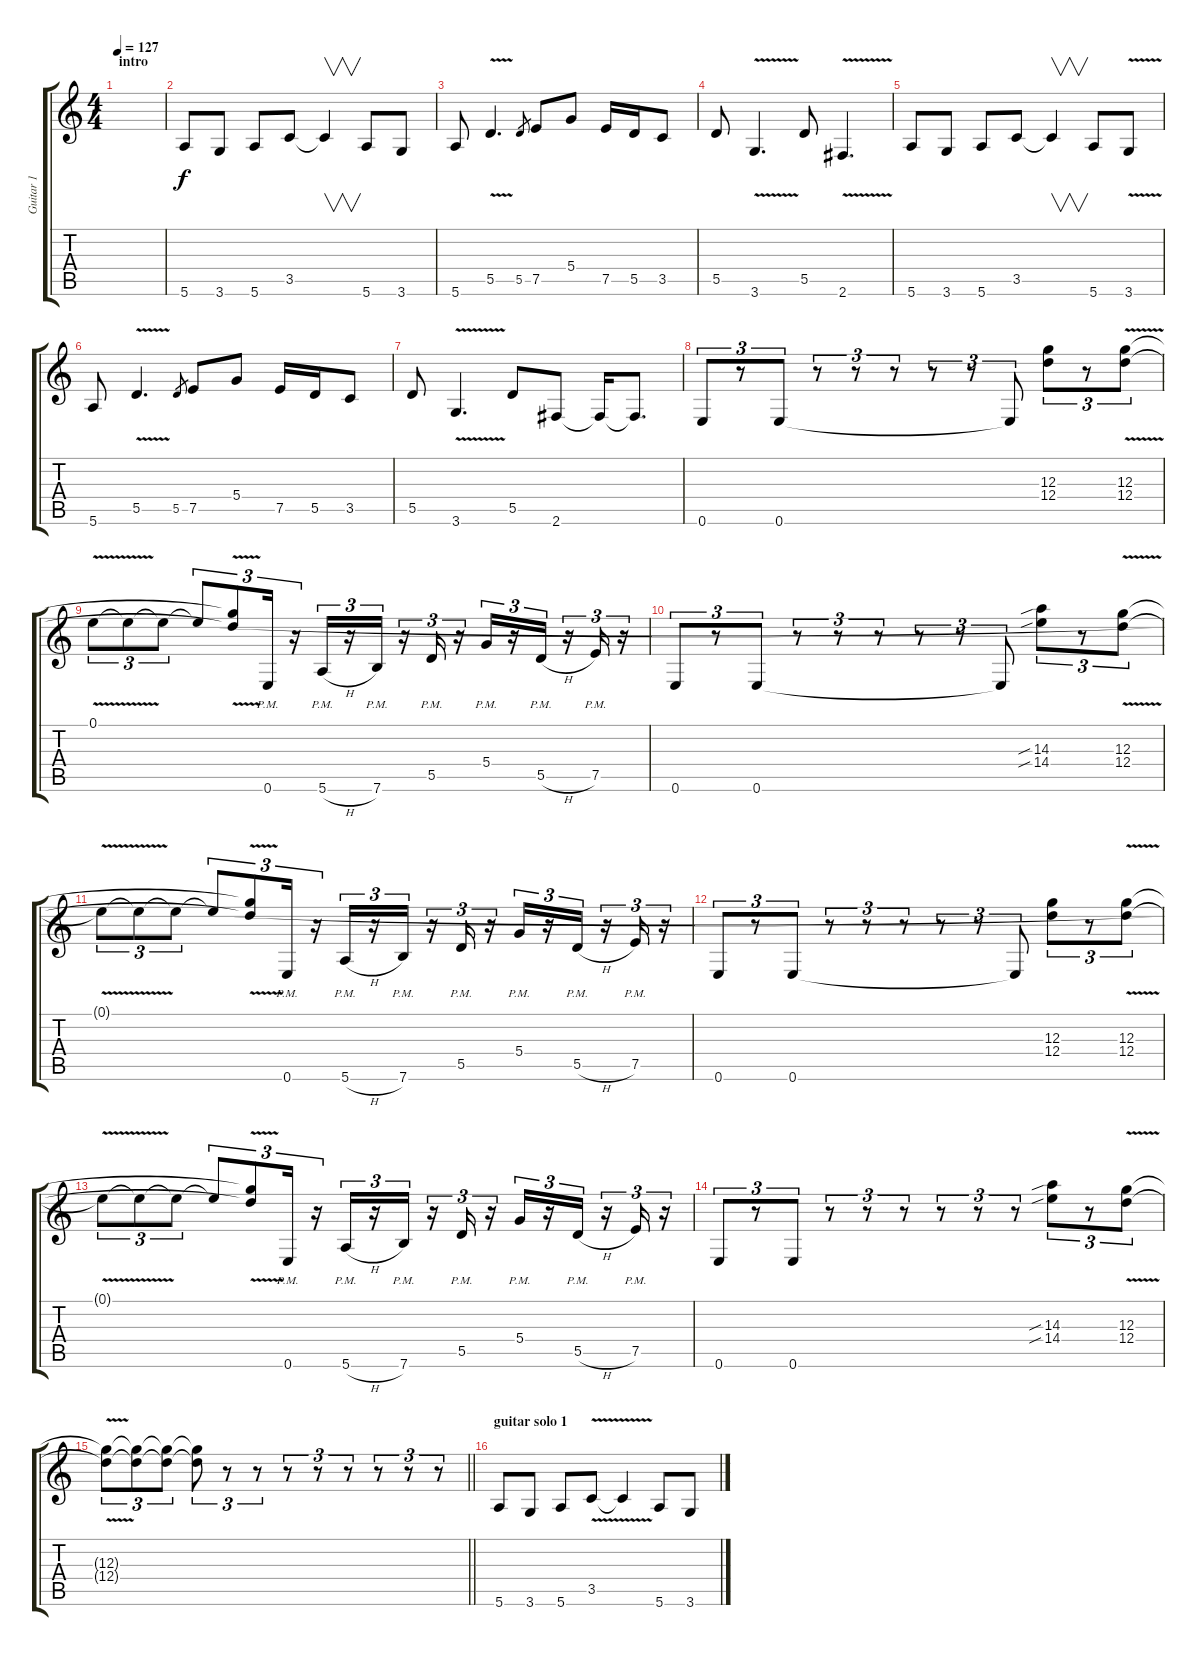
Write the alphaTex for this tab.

\track ("Guitar 1" "Guitar 1") {instrument electricguitarmuted}
\staff {score tabs}
\tuning (E4 B3 G3 D3 A2 E2) {hide}
\ts (4 4)
\section ("" "intro")
\tempo 127
\clef g2
\ks c
|
5.6.8 3.6.8 5.6.8 3.5.8 3.5{t}.4{v} 5.6.8 3.6.8 |
5.6.8 5.5{v}.4{d} 5.5.8{gr} 7.5.8 5.4.8 7.5.16 5.5.16 3.5.8 |
5.5.8 3.6{v}.4{d} 5.5.8 2.6{v}.4{d} |
5.6.8 3.6.8 5.6.8 3.5.8 3.5{t}.4{v} 5.6.8 3.6{v}.8 |
5.6.8 5.5{v}.4{d} 5.5.8{gr} 7.5.8 5.4.8 7.5.16 5.5.16 3.5.8 |
5.5.8 3.6{v}.4{d} 5.5.8 2.6.8 2.6{t}.16 2.6{t}.8{d} |
0.6.8{tu (3 2) txt " "} r.8{tu (3 2)} 0.6.8{tu (3 2)} r.8{tu (3 2)} r.8{tu (3 2)} r.8{tu (3 2)} r.8{tu (3 2)} r.8{tu (3 2)} 0.6{t}.8{tu (3 2)} (12.3 12.4).8{tu (3 2)} r.8{tu (3 2)} (12.3{v} 12.4{v}).8{tu (3 2)} |
0.1{v}.8{tu (3 2)} 0.1{t}.8{tu (3 2)} 0.1{t}.8{tu (3 2)} 0.1{t}.8{tu (3 2)} (12.3{t} 12.4{t}).8{tu (3 2)} 0.6{pm}.16{tu (3 2)} r.16{tu (3 2)} 5.6{h pm}.16{tu (3 2)} r.16{tu (3 2)} 7.6{pm}.16{tu (3 2)} r.16{tu (3 2)} 5.5{pm}.16{tu (3 2)} r.16{tu (3 2)} 5.4{pm}.16{tu (3 2)} r.16{tu (3 2)} 5.5{h pm}.16{tu (3 2)} r.16{tu (3 2)} 7.5{pm}.16{tu (3 2)} r.16{tu (3 2)} |
0.6.8{tu (3 2)} r.8{tu (3 2)} 0.6.8{tu (3 2)} r.8{tu (3 2)} r.8{tu (3 2)} r.8{tu (3 2)} r.8{tu (3 2)} r.8{tu (3 2)} 0.6{t}.8{tu (3 2)} (14.3{sib} 14.4{sib}).8{tu (3 2)} r.8{tu (3 2)} (12.3{v} 12.4{v}).8{tu (3 2)} |
0.1{v t}.8{tu (3 2)} 0.1{t}.8{tu (3 2)} 0.1{t}.8{tu (3 2)} 0.1{t}.8{tu (3 2)} (12.3{t} 12.4{t}).8{tu (3 2)} 0.6{pm}.16{tu (3 2)} r.16{tu (3 2)} 5.6{h pm}.16{tu (3 2)} r.16{tu (3 2)} 7.6{pm}.16{tu (3 2)} r.16{tu (3 2)} 5.5{pm}.16{tu (3 2)} r.16{tu (3 2)} 5.4{pm}.16{tu (3 2)} r.16{tu (3 2)} 5.5{h pm}.16{tu (3 2)} r.16{tu (3 2)} 7.5{pm}.16{tu (3 2)} r.16{tu (3 2)} |
0.6.8{tu (3 2) txt " "} r.8{tu (3 2)} 0.6.8{tu (3 2)} r.8{tu (3 2)} r.8{tu (3 2)} r.8{tu (3 2)} r.8{tu (3 2)} r.8{tu (3 2)} 0.6{t}.8{tu (3 2)} (12.3 12.4).8{tu (3 2)} r.8{tu (3 2)} (12.3{v} 12.4{v}).8{tu (3 2)} |
0.1{v t}.8{tu (3 2)} 0.1{t}.8{tu (3 2)} 0.1{t}.8{tu (3 2)} 0.1{t}.8{tu (3 2)} (12.3{t} 12.4{t}).8{tu (3 2)} 0.6{pm}.16{tu (3 2)} r.16{tu (3 2)} 5.6{h pm}.16{tu (3 2)} r.16{tu (3 2)} 7.6{pm}.16{tu (3 2)} r.16{tu (3 2)} 5.5{pm}.16{tu (3 2)} r.16{tu (3 2)} 5.4{pm}.16{tu (3 2)} r.16{tu (3 2)} 5.5{h pm}.16{tu (3 2)} r.16{tu (3 2)} 7.5{pm}.16{tu (3 2)} r.16{tu (3 2)} |
0.6.8{tu (3 2)} r.8{tu (3 2)} 0.6.8{tu (3 2)} r.8{tu (3 2)} r.8{tu (3 2)} r.8{tu (3 2)} r.8{tu (3 2)} r.8{tu (3 2)} r.8{tu (3 2)} (14.3{sib} 14.4{sib}).8{tu (3 2)} r.8{tu (3 2)} (12.3{v} 12.4{v}).8{tu (3 2)} |
\barLineRight lightlight
(12.3{t} 12.4{t}).8{tu (3 2)} (12.3{t} 12.4{t}).8{tu (3 2)} (12.3{t} 12.4{t}).8{tu (3 2)} (12.3{t} 12.4{t}).8{tu (3 2)} r.8{tu (3 2)} r.8{tu (3 2)} r.8{tu (3 2)} r.8{tu (3 2)} r.8{tu (3 2)} r.8{tu (3 2)} r.8{tu (3 2)} r.8{tu (3 2)} |
\section ("" "guitar solo 1")
5.6.8{txt " "} 3.6.8 5.6.8 3.5{v}.8 3.5{t}.4 5.6.8 3.6.8
